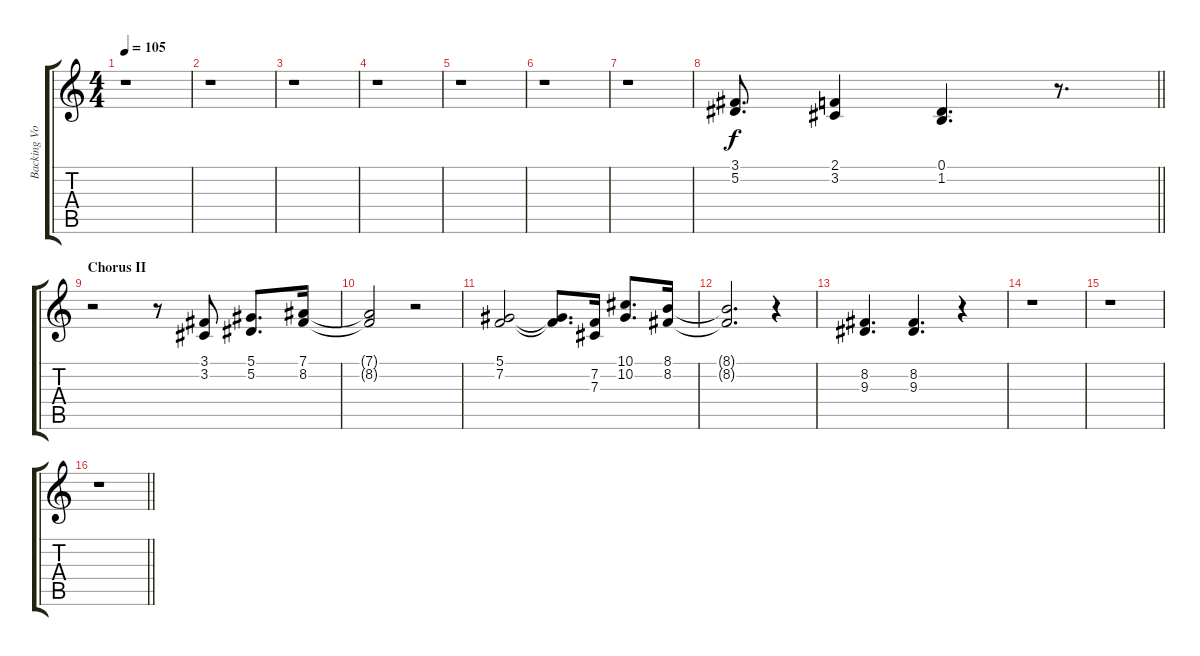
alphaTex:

\track ("Backing Vocals" "Backing Vo") {instrument oboe}
\staff {score tabs}
\tuning (Eb4 Bb3 Gb3 Db3 Ab2 Eb2) {hide}
\ts (4 4)
\tempo 105
\clef g2
\ks c
r.1{dy f} |
r.1 |
r.1 |
r.1 |
r.1 |
r.1 |
r.1 |
\barLineRight lightlight
(3.1 5.2).8{d} (2.1 3.2).4 (0.1 1.2).4{d} r.8{d} |
\section ("" "Chorus II")
r.2 r.8 (3.1 3.2).8 (5.1 5.2).8{d} (7.1 8.2).16 |
(7.1{t} 8.2{t}).2 r.2 |
(5.1 7.2).2 (5.1{t} 7.2{t}).8{d} (7.2 7.3).16 (10.1 10.2).8{d} (8.1 8.2).16 |
(8.1{t} 8.2{t}).2{d} r.4 |
(8.2 9.3).4{d} (8.2 9.3).4{d} r.4 |
r.1 |
r.1 |
\barLineRight lightlight
r.1
